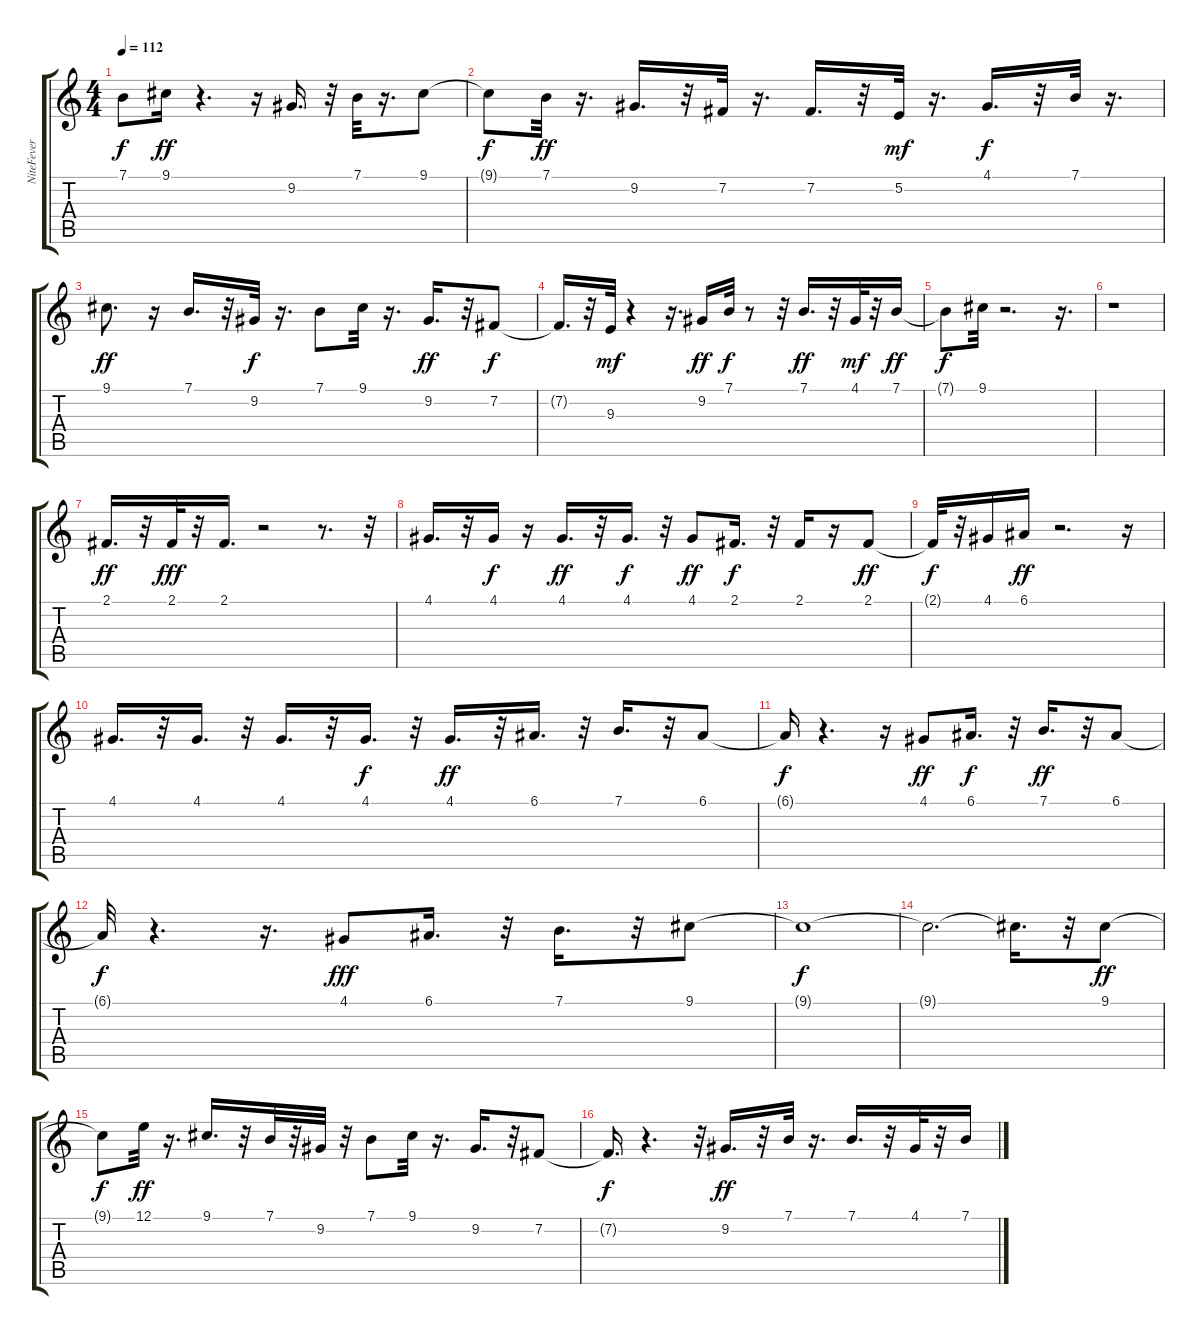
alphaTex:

\track ("NiteFever         7 " "NiteFever ") {solo instrument tenorsax}
\staff {score tabs}
\tuning (E4 B3 G3 D3 A2 E2) {hide}
\ts (4 4)
\tempo 112
\clef g2
\ks c
7.1{t}.8{dy f} 9.1.16{dy ff} r.4{d} r.16 9.2.16{d} r.32 7.1.32 r.16{d} 9.1.8 |
9.1{t}.8{dy f} 7.1.32{dy ff} r.16{d} 9.2.16{d} r.32 7.2.32 r.16{d} 7.2.16{d} r.32 5.2.32{dy mf} r.16{d} 4.1.16{d dy f} r.32 7.1.32 r.16{d} |
9.1.8{d dy ff} r.16 7.1.16{d} r.32 9.2.32{dy f} r.16{d} 7.1.8 9.1.32 r.16{d} 9.2.16{d dy ff} r.32 7.2.8{dy f} |
7.2{t}.16{d} r.32 9.3.32{dy mf} r.4 r.16{d} 9.2.16{dy ff} 7.1.32{dy f} r.8 r.32 7.1.16{d dy ff} r.32 4.1.32{dy mf} r.32 7.1.16{dy ff} |
7.1{t}.8{dy f} 9.1.32 r.2{d} r.16{d} |
r.1 |
2.1.16{d dy ff} r.32 2.1.32{dy fff} r.32 2.1.16{d} r.2 r.8{d} r.32 |
4.1.16{d} r.32 4.1.16{dy f} r.16 4.1.16{d dy ff} r.32 4.1.16{d dy f} r.32 4.1.8{dy ff} 2.1.16{d dy f} r.32 2.1.16 r.16 2.1.8{dy ff} |
2.1{t}.32{dy f} r.32 4.1.16 6.1.16{dy ff} r.2{d} r.16 |
4.1.16{d} r.32 4.1.16{d} r.32 4.1.16{d} r.32 4.1.16{d dy f} r.32 4.1.16{d dy ff} r.32 6.1.16{d} r.32 7.1.16{d} r.32 6.1.8 |
6.1{t}.16{dy f} r.4{d} r.16 4.1.8{dy ff} 6.1.16{d dy f} r.32 7.1.16{d dy ff} r.32 6.1.8 |
6.1{t}.32{dy f} r.4{d} r.16{d} 4.1.8{dy fff} 6.1.16{d} r.32 7.1.16{d} r.32 9.1.8 |
9.1{t}.1{dy f} |
9.1{t}.2{d} 9.1{t}.16{d} r.32 9.1.8{dy ff} |
9.1{t}.8{dy f} 12.1.32{dy ff} r.16{d} 9.1.16{d} r.32 7.1.32 r.32 9.2.32 r.32 7.1.8 9.1.32 r.16{d} 9.2.16{d} r.32 7.2.8 |
7.2{t}.16{d dy f} r.4{d} r.32 9.2.16{d dy ff} r.32 7.1.32 r.16{d} 7.1.16{d} r.32 4.1.32 r.32 7.1.16
